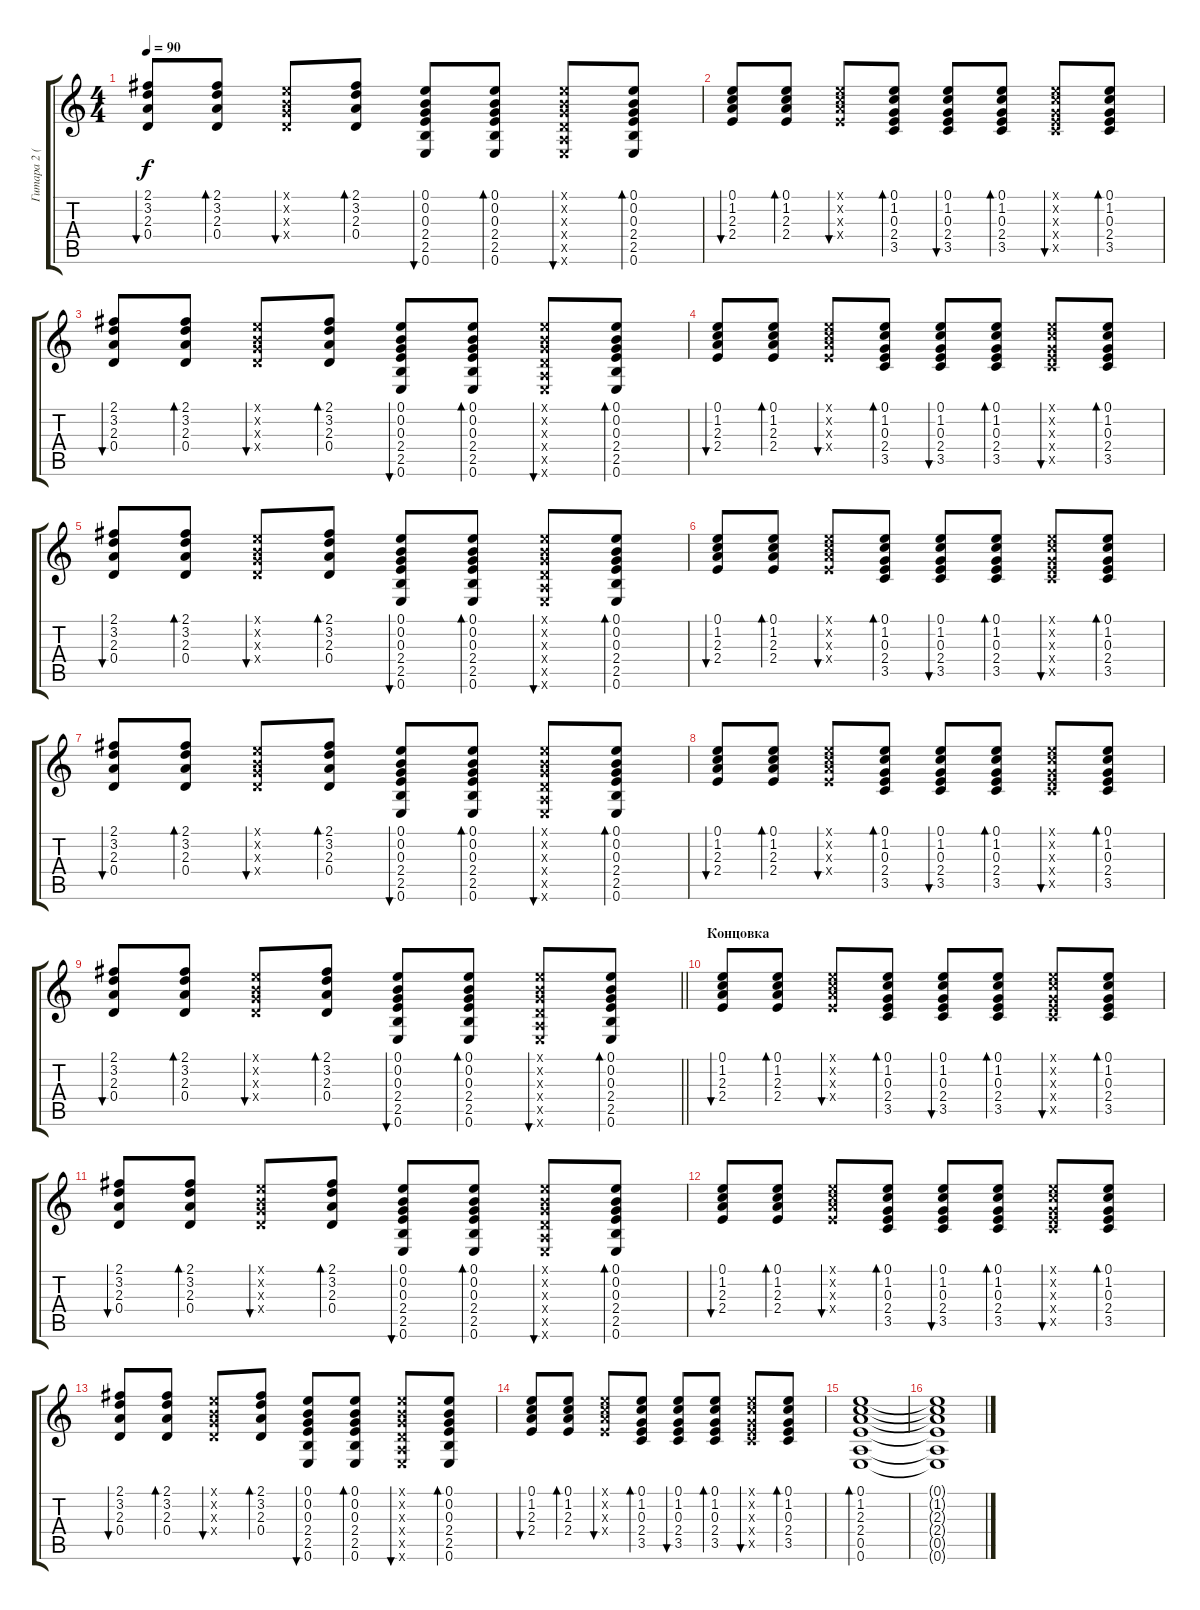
\track ("Гитара 2 (акустика)" "Гитара 2 (") {instrument acousticguitarsteel}
\staff {score tabs}
\tuning (E4 B3 G3 D3 A2 E2) {hide}
\ts (4 4)
\tempo 90
\clef g2
\ks c
(2.1 3.2 2.3 0.4).8{bu 60 dy f} (2.1 3.2 2.3 0.4).8{bd 60} (0.1{x} 0.2{x} 0.3{x} 0.4{x}).8{bu 60} (2.1 3.2 2.3 0.4).8{bd 60} (0.1 0.2 0.3 2.4 2.5 0.6).8{bu 60} (0.1 0.2 0.3 2.4 2.5 0.6).8{bd 60} (0.1{x} 0.2{x} 0.3{x} 0.4{x} 0.5{x} 0.6{x}).8{bu 60} (0.1 0.2 0.3 2.4 2.5 0.6).8{bd 60} |
(0.1 1.2 2.3 2.4).8{bu 60} (0.1 1.2 2.3 2.4).8{bd 60} (0.1{x} 1.2{x} 2.3{x} 2.4{x}).8{bu 60} (0.1 1.2 0.3 2.4 3.5).8{bd 60} (0.1 1.2 0.3 2.4 3.5).8{bu 60} (0.1 1.2 0.3 2.4 3.5).8{bd 60} (0.1{x} 1.2{x} 0.3{x} 2.4{x} 3.5{x}).8{bu 60} (0.1 1.2 0.3 2.4 3.5).8{bd 60} |
(2.1 3.2 2.3 0.4).8{bu 60} (2.1 3.2 2.3 0.4).8{bd 60} (0.1{x} 0.2{x} 0.3{x} 0.4{x}).8{bu 60} (2.1 3.2 2.3 0.4).8{bd 60} (0.1 0.2 0.3 2.4 2.5 0.6).8{bu 60} (0.1 0.2 0.3 2.4 2.5 0.6).8{bd 60} (0.1{x} 0.2{x} 0.3{x} 0.4{x} 0.5{x} 0.6{x}).8{bu 60} (0.1 0.2 0.3 2.4 2.5 0.6).8{bd 60} |
(0.1 1.2 2.3 2.4).8{bu 60} (0.1 1.2 2.3 2.4).8{bd 60} (0.1{x} 1.2{x} 2.3{x} 2.4{x}).8{bu 60} (0.1 1.2 0.3 2.4 3.5).8{bd 60} (0.1 1.2 0.3 2.4 3.5).8{bu 60} (0.1 1.2 0.3 2.4 3.5).8{bd 60} (0.1{x} 1.2{x} 0.3{x} 2.4{x} 3.5{x}).8{bu 60} (0.1 1.2 0.3 2.4 3.5).8{bd 60} |
(2.1 3.2 2.3 0.4).8{bu 60} (2.1 3.2 2.3 0.4).8{bd 60} (0.1{x} 0.2{x} 0.3{x} 0.4{x}).8{bu 60} (2.1 3.2 2.3 0.4).8{bd 60} (0.1 0.2 0.3 2.4 2.5 0.6).8{bu 60} (0.1 0.2 0.3 2.4 2.5 0.6).8{bd 60} (0.1{x} 0.2{x} 0.3{x} 0.4{x} 0.5{x} 0.6{x}).8{bu 60} (0.1 0.2 0.3 2.4 2.5 0.6).8{bd 60} |
(0.1 1.2 2.3 2.4).8{bu 60} (0.1 1.2 2.3 2.4).8{bd 60} (0.1{x} 1.2{x} 2.3{x} 2.4{x}).8{bu 60} (0.1 1.2 0.3 2.4 3.5).8{bd 60} (0.1 1.2 0.3 2.4 3.5).8{bu 60} (0.1 1.2 0.3 2.4 3.5).8{bd 60} (0.1{x} 1.2{x} 0.3{x} 2.4{x} 3.5{x}).8{bu 60} (0.1 1.2 0.3 2.4 3.5).8{bd 60} |
(2.1 3.2 2.3 0.4).8{bu 60} (2.1 3.2 2.3 0.4).8{bd 60} (0.1{x} 0.2{x} 0.3{x} 0.4{x}).8{bu 60} (2.1 3.2 2.3 0.4).8{bd 60} (0.1 0.2 0.3 2.4 2.5 0.6).8{bu 60} (0.1 0.2 0.3 2.4 2.5 0.6).8{bd 60} (0.1{x} 0.2{x} 0.3{x} 0.4{x} 0.5{x} 0.6{x}).8{bu 60} (0.1 0.2 0.3 2.4 2.5 0.6).8{bd 60} |
(0.1 1.2 2.3 2.4).8{bu 60} (0.1 1.2 2.3 2.4).8{bd 60} (0.1{x} 1.2{x} 2.3{x} 2.4{x}).8{bu 60} (0.1 1.2 0.3 2.4 3.5).8{bd 60} (0.1 1.2 0.3 2.4 3.5).8{bu 60} (0.1 1.2 0.3 2.4 3.5).8{bd 60} (0.1{x} 1.2{x} 0.3{x} 2.4{x} 3.5{x}).8{bu 60} (0.1 1.2 0.3 2.4 3.5).8{bd 60} |
\barLineRight lightlight
(2.1 3.2 2.3 0.4).8{bu 60} (2.1 3.2 2.3 0.4).8{bd 60} (0.1{x} 0.2{x} 0.3{x} 0.4{x}).8{bu 60} (2.1 3.2 2.3 0.4).8{bd 60} (0.1 0.2 0.3 2.4 2.5 0.6).8{bu 60} (0.1 0.2 0.3 2.4 2.5 0.6).8{bd 60} (0.1{x} 0.2{x} 0.3{x} 0.4{x} 0.5{x} 0.6{x}).8{bu 60} (0.1 0.2 0.3 2.4 2.5 0.6).8{bd 60} |
\section ("" "Концовка")
(0.1 1.2 2.3 2.4).8{bu 60} (0.1 1.2 2.3 2.4).8{bd 60} (0.1{x} 1.2{x} 2.3{x} 2.4{x}).8{bu 60} (0.1 1.2 0.3 2.4 3.5).8{bd 60} (0.1 1.2 0.3 2.4 3.5).8{bu 60} (0.1 1.2 0.3 2.4 3.5).8{bd 60} (0.1{x} 1.2{x} 0.3{x} 2.4{x} 3.5{x}).8{bu 60} (0.1 1.2 0.3 2.4 3.5).8{bd 60} |
(2.1 3.2 2.3 0.4).8{bu 60} (2.1 3.2 2.3 0.4).8{bd 60} (0.1{x} 0.2{x} 0.3{x} 0.4{x}).8{bu 60} (2.1 3.2 2.3 0.4).8{bd 60} (0.1 0.2 0.3 2.4 2.5 0.6).8{bu 60} (0.1 0.2 0.3 2.4 2.5 0.6).8{bd 60} (0.1{x} 0.2{x} 0.3{x} 0.4{x} 0.5{x} 0.6{x}).8{bu 60} (0.1 0.2 0.3 2.4 2.5 0.6).8{bd 60} |
(0.1 1.2 2.3 2.4).8{bu 60} (0.1 1.2 2.3 2.4).8{bd 60} (0.1{x} 1.2{x} 2.3{x} 2.4{x}).8{bu 60} (0.1 1.2 0.3 2.4 3.5).8{bd 60} (0.1 1.2 0.3 2.4 3.5).8{bu 60} (0.1 1.2 0.3 2.4 3.5).8{bd 60} (0.1{x} 1.2{x} 0.3{x} 2.4{x} 3.5{x}).8{bu 60} (0.1 1.2 0.3 2.4 3.5).8{bd 60} |
(2.1 3.2 2.3 0.4).8{bu 60} (2.1 3.2 2.3 0.4).8{bd 60} (0.1{x} 0.2{x} 0.3{x} 0.4{x}).8{bu 60} (2.1 3.2 2.3 0.4).8{bd 60} (0.1 0.2 0.3 2.4 2.5 0.6).8{bu 60} (0.1 0.2 0.3 2.4 2.5 0.6).8{bd 60} (0.1{x} 0.2{x} 0.3{x} 0.4{x} 0.5{x} 0.6{x}).8{bu 60} (0.1 0.2 0.3 2.4 2.5 0.6).8{bd 60} |
(0.1 1.2 2.3 2.4).8{bu 60} (0.1 1.2 2.3 2.4).8{bd 60} (0.1{x} 1.2{x} 2.3{x} 2.4{x}).8{bu 60} (0.1 1.2 0.3 2.4 3.5).8{bd 60} (0.1 1.2 0.3 2.4 3.5).8{bu 60} (0.1 1.2 0.3 2.4 3.5).8{bd 60} (0.1{x} 1.2{x} 0.3{x} 2.4{x} 3.5{x}).8{bu 60} (0.1 1.2 0.3 2.4 3.5).8{bd 60} |
(0.1 1.2 2.3 2.4 0.5 0.6).1{bd 60} |
(0.1{t} 1.2{t} 2.3{t} 2.4{t} 0.5{t} 0.6{t}).1
